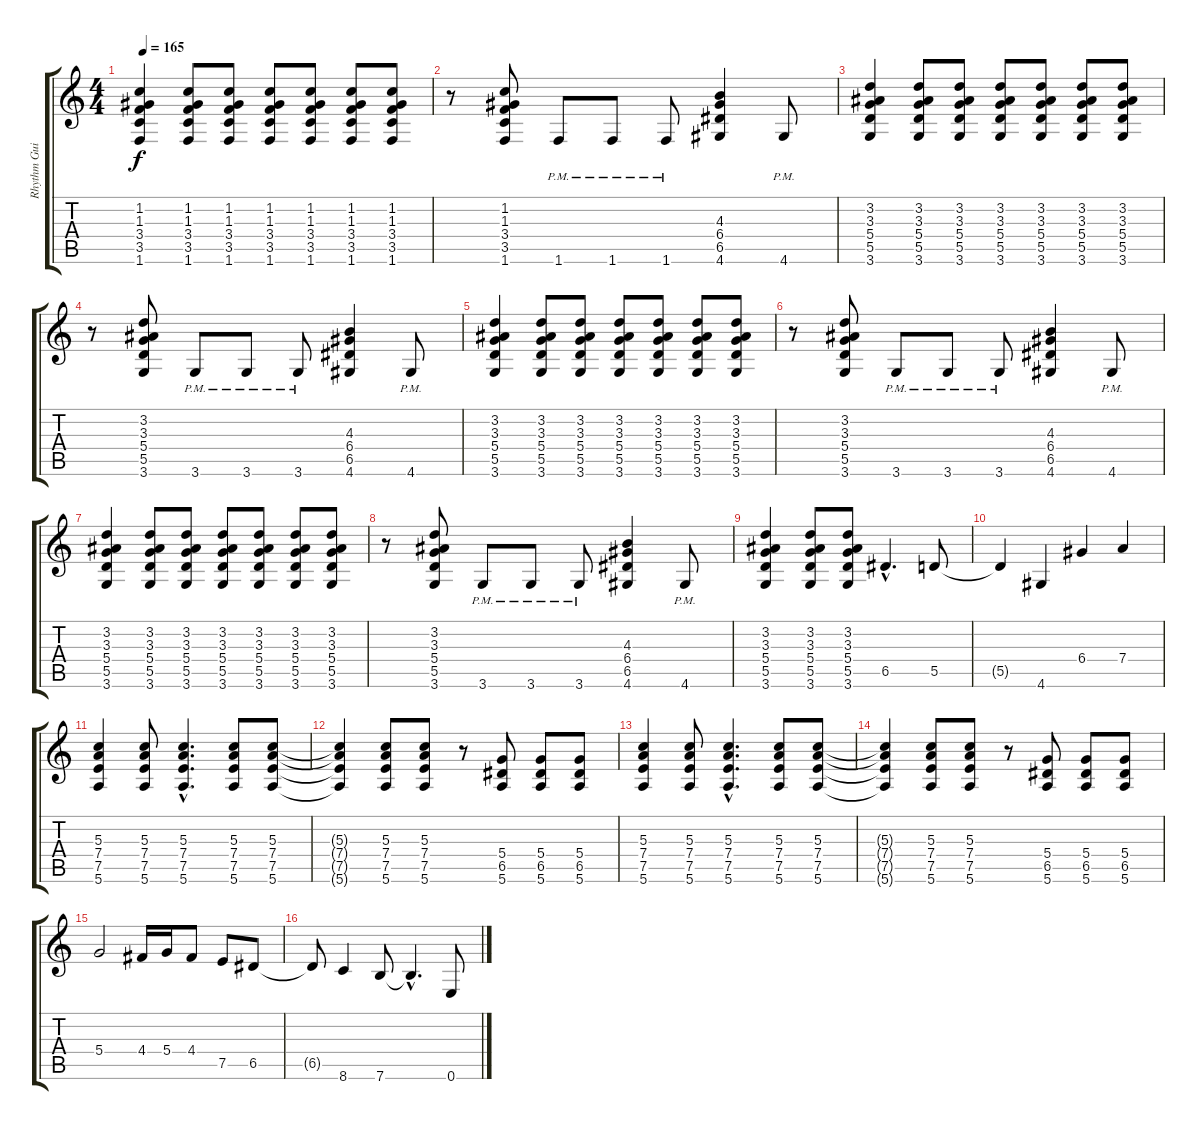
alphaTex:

\track ("Rhythm Guitar I" "Rhythm Gui") {instrument distortionguitar}
\staff {score tabs}
\tuning (E4 B3 G3 D3 A2 E2) {hide}
\ts (4 4)
\tempo 165
\clef g2
\ks c
(1.2 1.3 3.4 3.5 1.6).4{dy f} (1.2 1.3 3.4 3.5 1.6).8 (1.2 1.3 3.4 3.5 1.6).8 (1.2 1.3 3.4 3.5 1.6).8 (1.2 1.3 3.4 3.5 1.6).8 (1.2 1.3 3.4 3.5 1.6).8 (1.2 1.3 3.4 3.5 1.6).8 |
r.8 (1.2 1.3 3.4 3.5 1.6).8 1.6{pm}.8 1.6{pm}.8 1.6{pm}.8 (4.3 6.4 6.5 4.6).4 4.6{pm}.8 |
(3.2 3.3 5.4 5.5 3.6).4 (3.2 3.3 5.4 5.5 3.6).8 (3.2 3.3 5.4 5.5 3.6).8 (3.2 3.3 5.4 5.5 3.6).8 (3.2 3.3 5.4 5.5 3.6).8 (3.2 3.3 5.4 5.5 3.6).8 (3.2 3.3 5.4 5.5 3.6).8 |
r.8 (3.2 3.3 5.4 5.5 3.6).8 3.6{pm}.8 3.6{pm}.8 3.6{pm}.8 (4.3 6.4 6.5 4.6).4 4.6{pm}.8 |
(3.2 3.3 5.4 5.5 3.6).4 (3.2 3.3 5.4 5.5 3.6).8 (3.2 3.3 5.4 5.5 3.6).8 (3.2 3.3 5.4 5.5 3.6).8 (3.2 3.3 5.4 5.5 3.6).8 (3.2 3.3 5.4 5.5 3.6).8 (3.2 3.3 5.4 5.5 3.6).8 |
r.8 (3.2 3.3 5.4 5.5 3.6).8 3.6{pm}.8 3.6{pm}.8 3.6{pm}.8 (4.3 6.4 6.5 4.6).4 4.6{pm}.8 |
(3.2 3.3 5.4 5.5 3.6).4 (3.2 3.3 5.4 5.5 3.6).8 (3.2 3.3 5.4 5.5 3.6).8 (3.2 3.3 5.4 5.5 3.6).8 (3.2 3.3 5.4 5.5 3.6).8 (3.2 3.3 5.4 5.5 3.6).8 (3.2 3.3 5.4 5.5 3.6).8 |
r.8 (3.2 3.3 5.4 5.5 3.6).8 3.6{pm}.8 3.6{pm}.8 3.6{pm}.8 (4.3 6.4 6.5 4.6).4 4.6{pm}.8 |
(3.2 3.3 5.4 5.5 3.6).4 (3.2 3.3 5.4 5.5 3.6).8 (3.2 3.3 5.4 5.5 3.6).8 6.5{hac}.4{d} 5.5.8 |
5.5{t}.4 4.6.4 6.4.4 7.4.4 |
(5.3 7.4 7.5 5.6).4 (5.3 7.4 7.5 5.6).8 (5.3{hac} 7.4{hac} 7.5{hac} 5.6{hac}).4{d} (5.3 7.4 7.5 5.6).8 (5.3 7.4 7.5 5.6).8 |
(5.3{t} 7.4{t} 7.5{t} 5.6{t}).4 (5.3 7.4 7.5 5.6).8 (5.3 7.4 7.5 5.6).8 r.8 (5.4 6.5 5.6).8 (5.4 6.5 5.6).8 (5.4 6.5 5.6).8 |
(5.3 7.4 7.5 5.6).4 (5.3 7.4 7.5 5.6).8 (5.3{hac} 7.4{hac} 7.5{hac} 5.6{hac}).4{d} (5.3 7.4 7.5 5.6).8 (5.3 7.4 7.5 5.6).8 |
(5.3{t} 7.4{t} 7.5{t} 5.6{t}).4 (5.3 7.4 7.5 5.6).8 (5.3 7.4 7.5 5.6).8 r.8 (5.4 6.5 5.6).8 (5.4 6.5 5.6).8 (5.4 6.5 5.6).8 |
5.4.2 4.4.16 5.4.16 4.4.8 7.5.8 6.5.8 |
6.5{t}.8 8.6.4 7.6.8 7.6{hac t}.4{d} 0.6.8
